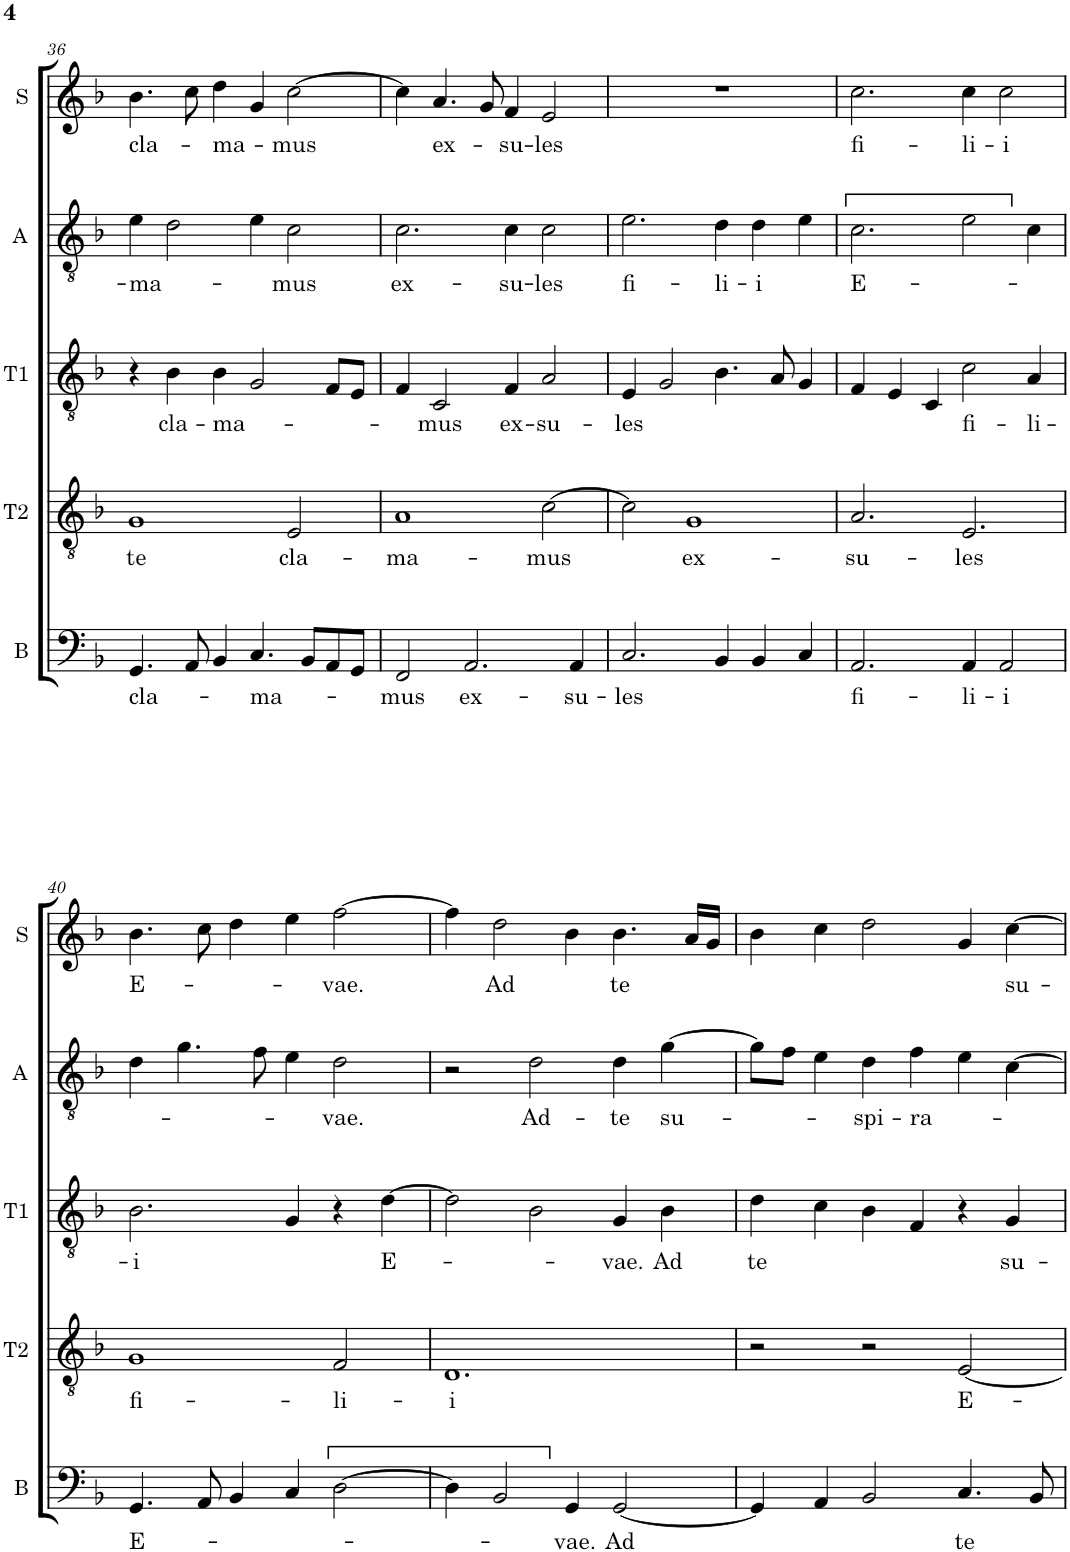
**kern	**text	**kern	**text	**kern	**text	**kern	**text	**kern	**text
*part5	*part5	*part4	*part4	*part3	*part3	*part2	*part2	*part1	*part1
*staff5	*staff5	*staff4	*staff4	*staff3	*staff3	*staff2	*staff2	*staff1	*staff1
*I"B	*	*I"T2	*	*I"T1	*	*I"A	*	*I"S	*
*I'B	*	*I'T2	*	*I'T1	*	*I'A	*	*I'S	*
!!LO:PB:g=z
*clefF4	*	*clefGv2	*	*clefGv2	*	*clefGv2	*	*clefG2	*
*k[b-]	*	*k[b-]	*	*k[b-]	*	*k[b-]	*	*k[b-]	*
*M3/2	*	*M3/2	*	*M3/2	*	*M3/2	*	*M3/2	*
=36	=36	=36	=36	=36	=36	=36	=36	=36	=36
!	!LO:LY:b	!	!LO:LY:b	!	!	!	!LO:LY:b	!	!LO:LY:b
4.GG/	cla-	1G	te	4r	.	4e\	-ma-	4.b-\	cla-
!	!	!	!	!	!LO:LY:b	!	!	!	!
.	.	.	.	4B-\	cla-	2d\	.	.	.
8AA/	.	.	.	.	.	.	.	8cc\	.
!	!	!	!	!	!LO:LY:b	!	!	!	!LO:LY:b
4BB-/	.	.	.	4B-\	-ma-	.	.	4dd\	-ma-
!	!LO:LY:b	!	!	!	!	!	!	!	!
4.C/	-ma-	.	.	2G/	.	4e\	.	4g/	.
!	!	!	!LO:LY:b	!	!	!	!LO:LY:b	!	!LO:LY:b
.	.	2E/	cla-	.	.	2c\	-mus	[2cc\	-mus
8BB-/L	.	.	.	.	.	.	.	.	.
8AA/	.	.	.	8F/L	.	.	.	.	.
8GG/J	.	.	.	8E/J	.	.	.	.	.
=37	=37	=37	=37	=37	=37	=37	=37	=37	=37
!	!LO:LY:b	!	!LO:LY:b	!	!	!	!LO:LY:b	!	!
2FF/	-mus	1A	-ma-	4F/	.	2.c\	ex-	4cc\]	.
!	!	!	!	!	!LO:LY:b	!	!	!	!LO:LY:b
.	.	.	.	2C/	-mus	.	.	4.a/	ex-
!	!LO:LY:b	!	!	!	!	!	!	!	!
2.AA/	ex-	.	.	.	.	.	.	.	.
.	.	.	.	.	.	.	.	8g/	.
!	!	!	!	!	!LO:LY:b	!	!LO:LY:b	!	!LO:LY:b
.	.	.	.	4F/	ex-	4c\	-su-	4f/	-su-
!	!	!	!LO:LY:b	!	!LO:LY:b	!	!LO:LY:b	!	!LO:LY:b
.	.	[2c\	-mus	2A/	-su-	2c\	-les	2e/	-les
!	!LO:LY:b	!	!	!	!	!	!	!	!
4AA/	-su-	.	.	.	.	.	.	.	.
=38	=38	=38	=38	=38	=38	=38	=38	=38	=38
!	!LO:LY:b	!	!	!	!LO:LY:b	!	!LO:LY:b	!	!
2.C/	-les	2c\]	.	4E/	-les	2.e\	fi-	1.r	.
.	.	.	.	2G/	.	.	.	.	.
!	!	!	!LO:LY:b	!	!	!	!	!	!
.	.	1G	ex-	.	.	.	.	.	.
!	!	!	!	!	!	!	!LO:LY:b	!	!
4BB-/	.	.	.	4.B-\	.	4d\	-li-	.	.
!	!	!	!	!	!	!	!LO:LY:b	!	!
4BB-/	.	.	.	.	.	4d\	-i	.	.
.	.	.	.	8A/	.	.	.	.	.
4C/	.	.	.	4G/	.	4e\	.	.	.
=39	=39	=39	=39	=39	=39	=39	=39	=39	=39
!	!LO:LY:b	!	!LO:LY:b	!	!	!	!LO:LY:b	!	!LO:LY:b
2.AA/	fi-	2.A/	-su-	4F/	.	2.c\	E-	2.cc\	fi-
.	.	.	.	4E/	.	.	.	.	.
.	.	.	.	4C/	.	.	.	.	.
!	!LO:LY:b	!	!LO:LY:b	!	!LO:LY:b	!	!	!	!LO:LY:b
4AA/	-li-	2.E/	-les	2c\	fi-	2e\	.	4cc\	-li-
!	!LO:LY:b	!	!	!	!	!	!	!	!LO:LY:b
2AA/	-i	.	.	.	.	.	.	2cc\	-i
!	!	!	!	!	!LO:LY:b	!	!	!	!
.	.	.	.	4A/	-li-	4c\	.	.	.
!!LO:LB:g=z
=40	=40	=40	=40	=40	=40	=40	=40	=40	=40
!	!LO:LY:b	!	!LO:LY:b	!	!LO:LY:b	!	!	!	!LO:LY:b
4.GG/	E-	1G	fi-	2.B-\	-i	4d\	.	4.b-\	E-
.	.	.	.	.	.	4.g\	.	.	.
8AA/	.	.	.	.	.	.	.	8cc\	.
4BB-/	.	.	.	.	.	.	.	4dd\	.
.	.	.	.	.	.	8f\	.	.	.
4C/	.	.	.	4G/	.	4e\	.	4ee\	.
!	!	!	!LO:LY:b	!	!	!	!LO:LY:b	!	!LO:LY:b
[2D\	.	2F/	-li-	4r	.	2d\	-vae.	[2ff\	-vae.
!	!	!	!	!	!LO:LY:b	!	!	!	!
.	.	.	.	[4d\	E-	.	.	.	.
=41	=41	=41	=41	=41	=41	=41	=41	=41	=41
!	!	!	!LO:LY:b	!	!	!	!	!	!
4D\]	.	1.D	-i	2d\]	.	2r	.	4ff\]	.
!	!	!	!	!	!	!	!	!	!LO:LY:b
2BB-/	.	.	.	.	.	.	.	2dd\	Ad
!	!	!	!	!	!	!	!LO:LY:b	!	!
.	.	.	.	2B-\	.	2d\	Ad-	.	.
!	!LO:LY:b	!	!	!	!	!	!	!	!
4GG/	-vae.	.	.	.	.	.	.	4b-\	.
!	!LO:LY:b	!	!	!	!LO:LY:b	!	!LO:LY:b	!	!LO:LY:b
[2GG/	Ad	.	.	4G/	-vae.	4d\	-te	4.b-\	te
!	!	!	!	!	!LO:LY:b	!	!LO:LY:b	!	!
.	.	.	.	4B-\	Ad	[4g\	su-	.	.
.	.	.	.	.	.	.	.	16a/LL	.
.	.	.	.	.	.	.	.	16g/JJ	.
=42	=42	=42	=42	=42	=42	=42	=42	=42	=42
!	!	!	!	!	!LO:LY:b	!	!	!	!
4GG/]	.	2r	.	4d\	te	8g\L]	.	4b-\	.
.	.	.	.	.	.	8f\J	.	.	.
4AA/	.	.	.	4c\	.	4e\	.	4cc\	.
!	!	!	!	!	!	!	!LO:LY:b	!	!
2BB-/	.	2r	.	4B-\	.	4d\	-spi-	2dd\	.
!	!	!	!	!	!	!	!LO:LY:b	!	!
.	.	.	.	4F/	.	4f\	-ra-	.	.
!	!LO:LY:b	!	!LO:LY:b	!	!	!	!	!	!
4.C/	te	[2E/	E-	4r	.	4e\	.	4g/	.
!	!	!	!	!	!LO:LY:b	!	!	!	!LO:LY:b
.	.	.	.	4G/	su-	[4c\	.	[4cc\	su-
8BB-/	.	.	.	.	.	.	.	.	.
=	=	=	=	=	=	=	=	=	=
*-	*-	*-	*-	*-	*-	*-	*-	*-	*-
